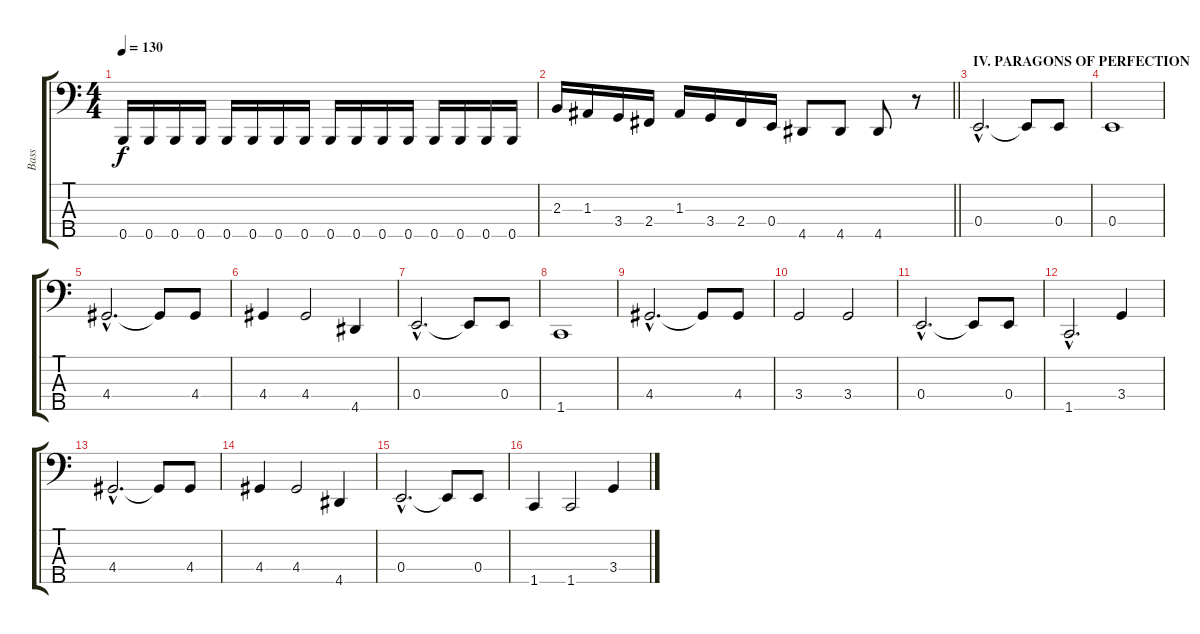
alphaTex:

\track ("Bass" "Bass") {instrument electricbassfinger}
\staff {score tabs}
\tuning (G2 D2 A1 E1 B0) {hide}
\ts (4 4)
\tempo 130
\clef f4
\ks c
0.5.16{dy f} 0.5.16 0.5.16 0.5.16 0.5.16 0.5.16 0.5.16 0.5.16 0.5.16 0.5.16 0.5.16 0.5.16 0.5.16 0.5.16 0.5.16 0.5.16 |
\barLineRight lightlight
2.3.16 1.3.16 3.4.16 2.4.16 1.3.16 3.4.16 2.4.16 0.4.16 4.5.8 4.5.8 4.5.8 r.8 |
\section ("" "IV. PARAGONS OF PERFECTION")
0.4{hac}.2{d} 0.4{t}.8 0.4.8 |
0.4.1 |
4.4{hac}.2{d} 4.4{t}.8 4.4.8 |
4.4.4 4.4.2 4.5.4 |
0.4{hac}.2{d} 0.4{t}.8 0.4.8 |
1.5.1 |
4.4{hac}.2{d} 4.4{t}.8 4.4.8 |
3.4.2 3.4.2 |
0.4{hac}.2{d} 0.4{t}.8 0.4.8 |
1.5{hac}.2{d} 3.4.4 |
4.4{hac}.2{d} 4.4{t}.8 4.4.8 |
4.4.4 4.4.2 4.5.4 |
0.4{hac}.2{d} 0.4{t}.8 0.4.8 |
1.5.4 1.5.2 3.4.4
